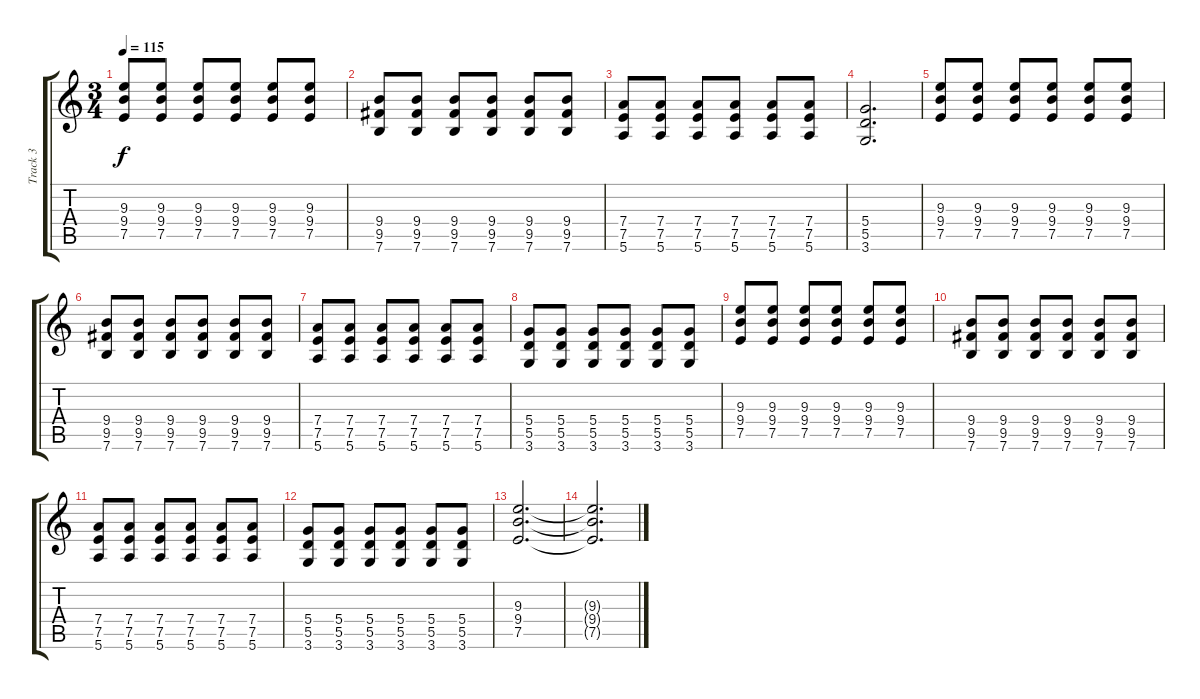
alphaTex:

\track ("Track 3" "Track 3") {instrument distortionguitar}
\staff {score tabs}
\tuning (E4 B3 G3 D3 A2 E2) {hide}
\ts (3 4)
\tempo 115
\clef g2
\ks c
(9.3 9.4 7.5).8{dy f} (9.3 9.4 7.5).8 (9.3 9.4 7.5).8 (9.3 9.4 7.5).8 (9.3 9.4 7.5).8 (9.3 9.4 7.5).8 |
(9.4 9.5 7.6).8 (9.4 9.5 7.6).8 (9.4 9.5 7.6).8 (9.4 9.5 7.6).8 (9.4 9.5 7.6).8 (9.4 9.5 7.6).8 |
(7.4 7.5 5.6).8 (7.4 7.5 5.6).8 (7.4 7.5 5.6).8 (7.4 7.5 5.6).8 (7.4 7.5 5.6).8 (7.4 7.5 5.6).8 |
(5.4 5.5 3.6).2{d} |
(9.3 9.4 7.5).8 (9.3 9.4 7.5).8 (9.3 9.4 7.5).8 (9.3 9.4 7.5).8 (9.3 9.4 7.5).8 (9.3 9.4 7.5).8 |
(9.4 9.5 7.6).8 (9.4 9.5 7.6).8 (9.4 9.5 7.6).8 (9.4 9.5 7.6).8 (9.4 9.5 7.6).8 (9.4 9.5 7.6).8 |
(7.4 7.5 5.6).8 (7.4 7.5 5.6).8 (7.4 7.5 5.6).8 (7.4 7.5 5.6).8 (7.4 7.5 5.6).8 (7.4 7.5 5.6).8 |
(5.4 5.5 3.6).8 (5.4 5.5 3.6).8 (5.4 5.5 3.6).8 (5.4 5.5 3.6).8 (5.4 5.5 3.6).8 (5.4 5.5 3.6).8 |
(9.3 9.4 7.5).8 (9.3 9.4 7.5).8 (9.3 9.4 7.5).8 (9.3 9.4 7.5).8 (9.3 9.4 7.5).8 (9.3 9.4 7.5).8 |
(9.4 9.5 7.6).8 (9.4 9.5 7.6).8 (9.4 9.5 7.6).8 (9.4 9.5 7.6).8 (9.4 9.5 7.6).8 (9.4 9.5 7.6).8 |
(7.4 7.5 5.6).8 (7.4 7.5 5.6).8 (7.4 7.5 5.6).8 (7.4 7.5 5.6).8 (7.4 7.5 5.6).8 (7.4 7.5 5.6).8 |
(5.4 5.5 3.6).8 (5.4 5.5 3.6).8 (5.4 5.5 3.6).8 (5.4 5.5 3.6).8 (5.4 5.5 3.6).8 (5.4 5.5 3.6).8 |
(9.3 9.4 7.5).2{d} |
(9.3{t} 9.4{t} 7.5{t}).2{d}
